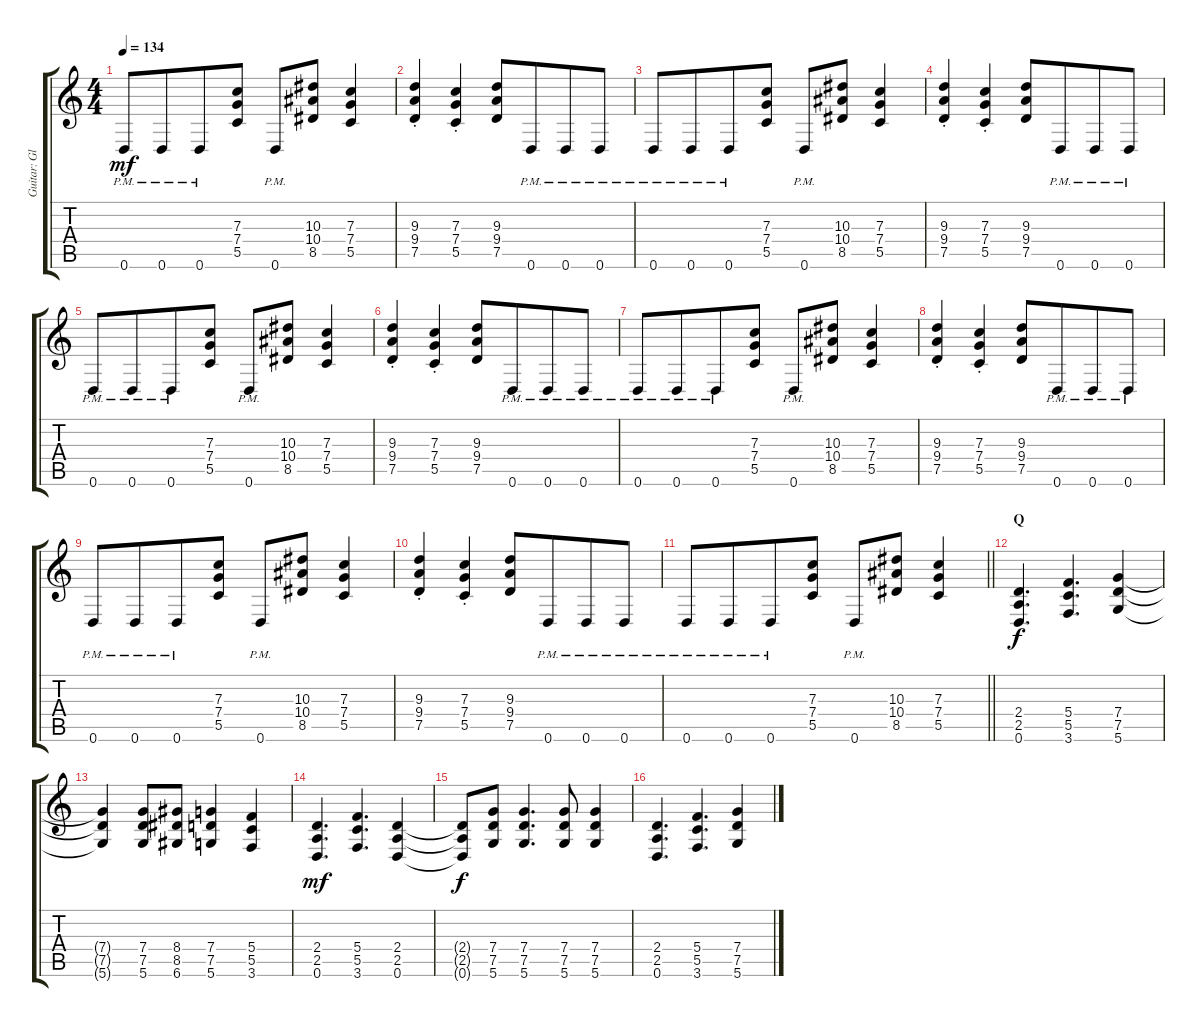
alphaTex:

\track ("Guitar: Glenn" "Guitar: Gl") {instrument distortionguitar}
\staff {score tabs}
\tuning (D4 A3 F3 C3 G2 D2) {hide}
\ts (4 4)
\tempo 134
\clef g2
\ks c
0.6{pm}.8{dy mf} 0.6{pm}.8{beam merge} 0.6{pm}.8 (7.3 7.4 5.5).8 0.6{pm}.8 (10.3 10.4 8.5).8 (7.3 7.4 5.5).4 |
(9.3{st} 9.4{st} 7.5{st}).4 (7.3{st} 7.4{st} 5.5{st}).4 (9.3 9.4 7.5).8 0.6{pm}.8{beam merge} 0.6{pm}.8 0.6{pm}.8 |
0.6{pm}.8 0.6{pm}.8{beam merge} 0.6{pm}.8 (7.3 7.4 5.5).8 0.6{pm}.8 (10.3 10.4 8.5).8 (7.3 7.4 5.5).4 |
(9.3{st} 9.4{st} 7.5{st}).4 (7.3{st} 7.4{st} 5.5{st}).4 (9.3 9.4 7.5).8 0.6{pm}.8{beam merge} 0.6{pm}.8 0.6{pm}.8 |
0.6{pm}.8 0.6{pm}.8{beam merge} 0.6{pm}.8 (7.3 7.4 5.5).8 0.6{pm}.8 (10.3 10.4 8.5).8 (7.3 7.4 5.5).4 |
(9.3{st} 9.4{st} 7.5{st}).4 (7.3{st} 7.4{st} 5.5{st}).4 (9.3 9.4 7.5).8 0.6{pm}.8{beam merge} 0.6{pm}.8 0.6{pm}.8 |
0.6{pm}.8 0.6{pm}.8{beam merge} 0.6{pm}.8 (7.3 7.4 5.5).8 0.6{pm}.8 (10.3 10.4 8.5).8 (7.3 7.4 5.5).4 |
(9.3{st} 9.4{st} 7.5{st}).4 (7.3{st} 7.4{st} 5.5{st}).4 (9.3 9.4 7.5).8 0.6{pm}.8{beam merge} 0.6{pm}.8 0.6{pm}.8 |
0.6{pm}.8 0.6{pm}.8{beam merge} 0.6{pm}.8 (7.3 7.4 5.5).8 0.6{pm}.8 (10.3 10.4 8.5).8 (7.3 7.4 5.5).4 |
(9.3{st} 9.4{st} 7.5{st}).4 (7.3{st} 7.4{st} 5.5{st}).4 (9.3 9.4 7.5).8 0.6{pm}.8{beam merge} 0.6{pm}.8 0.6{pm}.8 |
\barLineRight lightlight
0.6{pm}.8 0.6{pm}.8{beam merge} 0.6{pm}.8 (7.3 7.4 5.5).8 0.6{pm}.8 (10.3 10.4 8.5).8 (7.3 7.4 5.5).4 |
\section ("" "Q")
(2.4 2.5 0.6).4{d dy f} (5.4 5.5 3.6).4{d} (7.4 7.5 5.6).4 |
(7.4{t} 7.5{t} 5.6{t}).4 (7.4 7.5 5.6).8 (8.4 8.5 6.6).8 (7.4 7.5 5.6).4 (5.4 5.5 3.6).4 |
(2.4 2.5 0.6).4{d dy mf} (5.4 5.5 3.6).4{d} (2.4 2.5 0.6).4 |
(2.4{t} 2.5{t} 0.6{t}).8{dy f} (7.4 7.5 5.6).8 (7.4 7.5 5.6).4{d} (7.4 7.5 5.6).8 (7.4 7.5 5.6).4 |
(2.4 2.5 0.6).4{d} (5.4 5.5 3.6).4{d} (7.4 7.5 5.6).4
